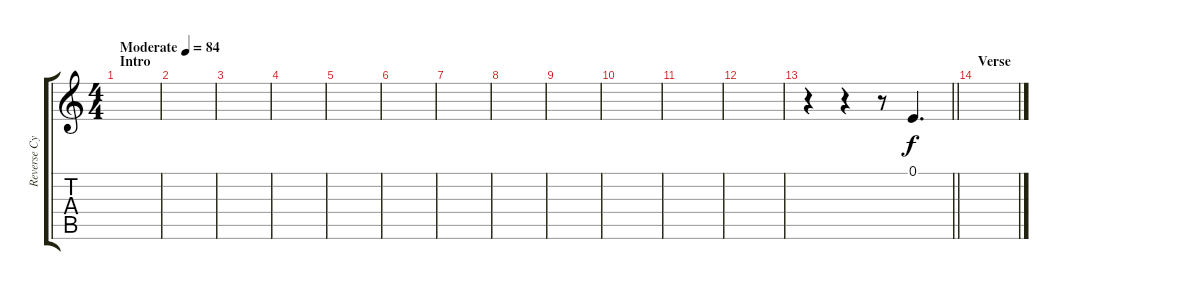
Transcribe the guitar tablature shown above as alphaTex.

\track ("Reverse Cymbal" "Reverse Cy") {instrument reversecymbal}
\staff {score tabs}
\tuning (E4 B3 G3 D3 A2 E2) {hide}
\ts (4 4)
\section ("" "Intro")
\tempo (84 "Moderate")
\clef g2
\ks c
|
|
|
|
|
|
|
|
|
|
|
|
\barLineRight lightlight
r.4 r.4 r.8 0.1.4{d} |
\section ("" "Verse")
